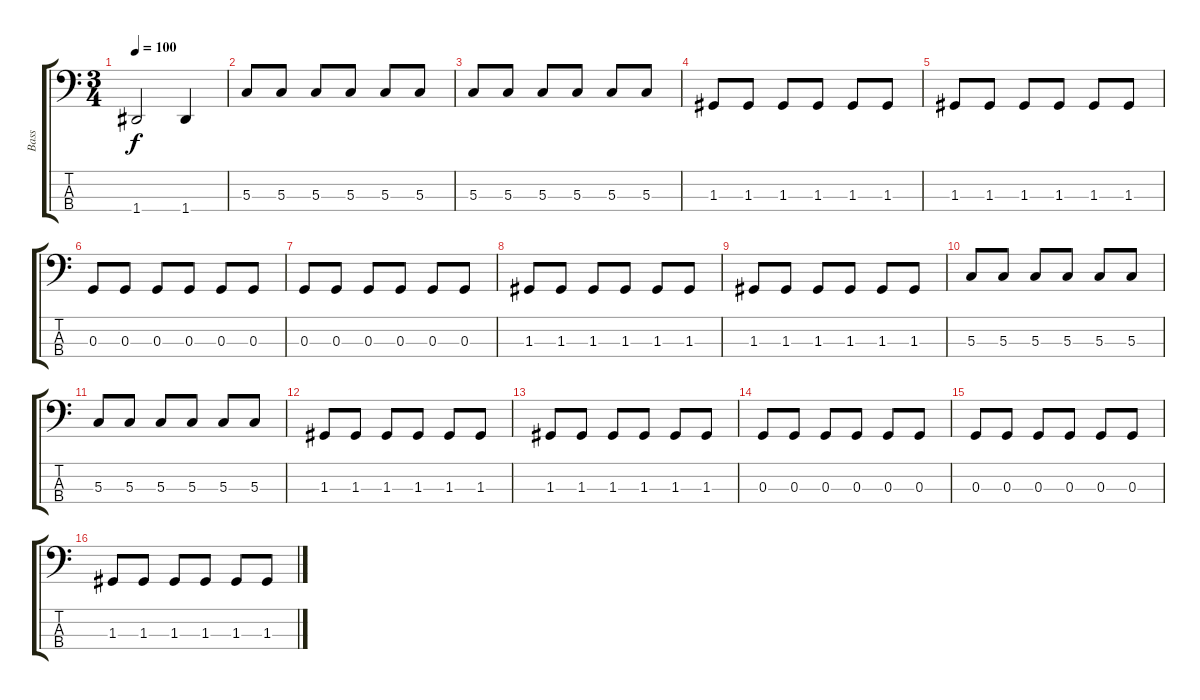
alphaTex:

\track ("Bass" "Bass") {instrument electricbasspick}
\staff {score tabs}
\tuning (F2 C2 G1 D1) {hide}
\ts (3 4)
\tempo 100
\clef f4
\ks c
1.4.2{dy f} 1.4.4 |
5.3.8 5.3.8 5.3.8 5.3.8 5.3.8 5.3.8 |
5.3.8 5.3.8 5.3.8 5.3.8 5.3.8 5.3.8 |
1.3.8 1.3.8 1.3.8 1.3.8 1.3.8 1.3.8 |
1.3.8 1.3.8 1.3.8 1.3.8 1.3.8 1.3.8 |
0.3.8 0.3.8 0.3.8 0.3.8 0.3.8 0.3.8 |
0.3.8 0.3.8 0.3.8 0.3.8 0.3.8 0.3.8 |
1.3.8 1.3.8 1.3.8 1.3.8 1.3.8 1.3.8 |
1.3.8 1.3.8 1.3.8 1.3.8 1.3.8 1.3.8 |
5.3.8 5.3.8 5.3.8 5.3.8 5.3.8 5.3.8 |
5.3.8 5.3.8 5.3.8 5.3.8 5.3.8 5.3.8 |
1.3.8 1.3.8 1.3.8 1.3.8 1.3.8 1.3.8 |
1.3.8 1.3.8 1.3.8 1.3.8 1.3.8 1.3.8 |
0.3.8 0.3.8 0.3.8 0.3.8 0.3.8 0.3.8 |
0.3.8 0.3.8 0.3.8 0.3.8 0.3.8 0.3.8 |
1.3.8 1.3.8 1.3.8 1.3.8 1.3.8 1.3.8
